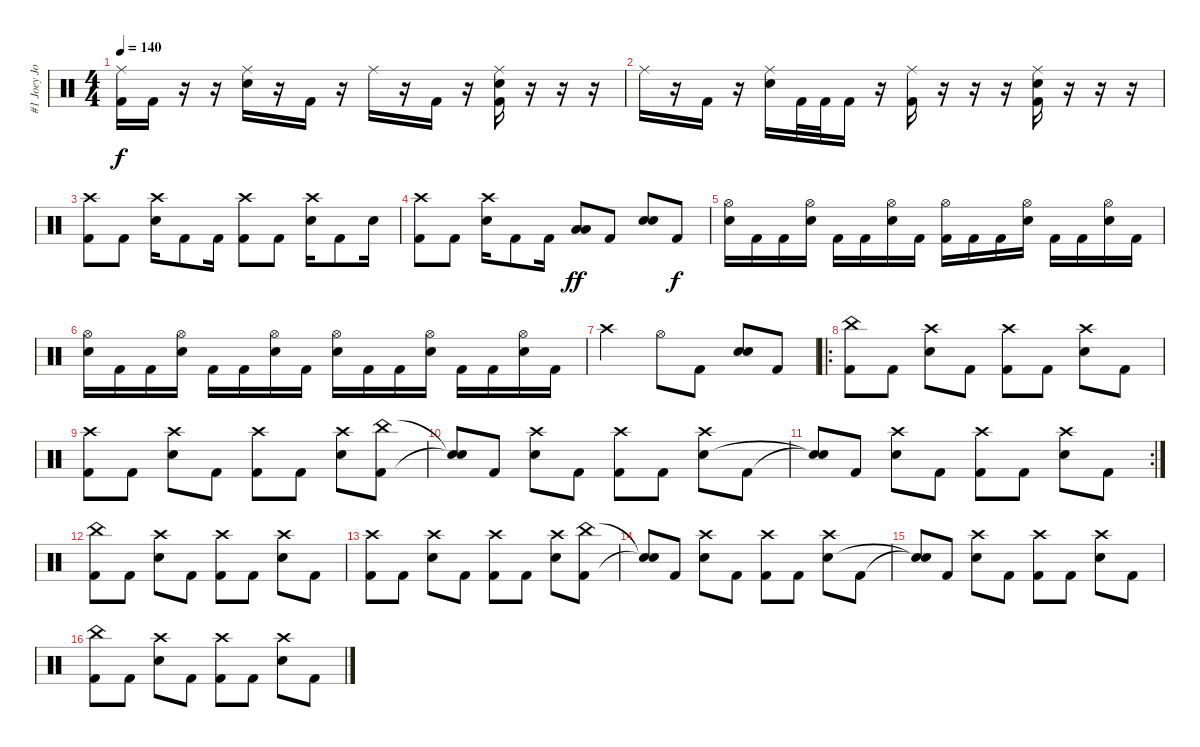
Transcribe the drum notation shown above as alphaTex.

\track ("#1 Joey Jordison" "#1 Joey Jo") {instrument percussion}
\staff {score}
\articulation defaults
\ts (4 4)
\tempo 140
\clef neutral
\ks c
("Ride (middle)" "Kick (hit) 2").16{dy f} "Kick (hit) 2".16 r.16 r.16 ("Ride (middle)" "Snare (hit) 2").16 r.16 "Kick (hit) 2".16 r.16 "Ride (middle)".16 r.16 "Kick (hit) 2".16 r.16 ("Ride (middle)" "Snare (hit) 2" "Kick (hit) 2").16 r.16 r.16 r.16 |
"Ride (middle)".16 r.16 "Kick (hit) 2".16 r.16 ("Ride (middle)" "Snare (hit) 2").16 "Kick (hit) 2".32 "Kick (hit) 2".32 "Kick (hit) 2".16 r.16 ("Ride (middle)" "Kick (hit) 2").16 r.16 r.16 r.16 ("Ride (middle)" "Snare (hit) 2" "Kick (hit) 2").16 r.16 r.16 r.16 |
("Crash high (hit)" "Kick (hit) 2").8 "Kick (hit) 2".8 ("Crash high (hit)" "Snare (hit) 2").16 "Kick (hit) 2".8 "Kick (hit) 2".16 ("Crash high (hit)" "Kick (hit) 2").8 "Kick (hit) 2".8 ("Crash high (hit)" "Snare (hit) 2").16 "Kick (hit) 2".8 "Snare (hit) 2".16 |
("Crash high (hit)" "Kick (hit) 2").8 "Kick (hit) 2".8 ("Crash high (hit)" "Snare (hit) 2").16 "Kick (hit) 2".8 "Kick (hit) 2".16 ("Low Floor Tom (hit)" "Low Tom (hit)").8{dy ff} "Kick (hit) 2".8 ("Snare (hit) 2" "Snare (hit) 2").8{bd 240} "Kick (hit) 2".8{dy f} |
("Hi-Hat (open)" "Snare (hit) 2").16 "Kick (hit) 2".16 "Kick (hit) 2".16 ("Hi-Hat (open)" "Snare (hit) 2").16 "Kick (hit) 2".16 "Kick (hit) 2".16 ("Hi-Hat (open)" "Snare (hit) 2").16 "Kick (hit) 2".16 ("Hi-Hat (open)" "Kick (hit) 2").16 "Kick (hit) 2".16 "Kick (hit) 2".16 ("Hi-Hat (open)" "Snare (hit) 2").16 "Kick (hit) 2".16 "Kick (hit) 2".16 ("Hi-Hat (open)" "Snare (hit) 2").16 "Kick (hit) 2".16 |
("Hi-Hat (open)" "Snare (hit) 2").16 "Kick (hit) 2".16 "Kick (hit) 2".16 ("Hi-Hat (open)" "Snare (hit) 2").16 "Kick (hit) 2".16 "Kick (hit) 2".16 ("Hi-Hat (open)" "Snare (hit) 2").16 "Kick (hit) 2".16 ("Hi-Hat (open)" "Snare (hit) 2").16 "Kick (hit) 2".16 "Kick (hit) 2".16 ("Hi-Hat (open)" "Snare (hit) 2").16 "Kick (hit) 2".16 "Kick (hit) 2".16 ("Hi-Hat (open)" "Snare (hit) 2").16 "Kick (hit) 2".16 |
"Crash high (hit)".2 "Hi-Hat (open)".8 "Kick (hit) 2".8 ("Snare (hit) 2" "Snare (hit) 2").8{bd 240} "Kick (hit) 2".8 |
\ro
("China (hit)" "Kick (hit) 2").8 "Kick (hit) 2".8 ("Crash high (hit)" "Snare (hit) 2").8 "Kick (hit) 2".8 ("Crash high (hit)" "Kick (hit) 2").8 "Kick (hit) 2".8 ("Crash high (hit)" "Snare (hit) 2").8 "Kick (hit) 2".8 |
("Crash high (hit)" "Kick (hit) 2").8 "Kick (hit) 2".8 ("Crash high (hit)" "Snare (hit) 2").8 "Kick (hit) 2".8 ("Crash high (hit)" "Kick (hit) 2").8 "Kick (hit) 2".8 ("Crash high (hit)" "Snare (hit) 2").8 ("China (hit)" "Kick (hit) 2").8 |
("Snare (hit)"{t} "Snare (hit)"{t}).8 "Kick (hit) 2".8 ("Crash high (hit)" "Snare (hit) 2").8 "Kick (hit) 2".8 ("Crash high (hit)" "Kick (hit) 2").8 "Kick (hit) 2".8 ("Crash high (hit)" "Snare (hit) 2").8 "Kick (hit) 2".8 |
\rc 2
("Snare (hit)"{t} "Snare (hit)"{t}).8 "Kick (hit) 2".8 ("Crash high (hit)" "Snare (hit) 2").8 "Kick (hit) 2".8 ("Crash high (hit)" "Kick (hit) 2").8 "Kick (hit) 2".8 ("Crash high (hit)" "Snare (hit) 2").8 "Kick (hit) 2".8 |
("China (hit)" "Kick (hit) 2").8 "Kick (hit) 2".8 ("Crash high (hit)" "Snare (hit) 2").8 "Kick (hit) 2".8 ("Crash high (hit)" "Kick (hit) 2").8 "Kick (hit) 2".8 ("Crash high (hit)" "Snare (hit) 2").8 "Kick (hit) 2".8 |
("Crash high (hit)" "Kick (hit) 2").8 "Kick (hit) 2".8 ("Crash high (hit)" "Snare (hit) 2").8 "Kick (hit) 2".8 ("Crash high (hit)" "Kick (hit) 2").8 "Kick (hit) 2".8 ("Crash high (hit)" "Snare (hit) 2").8 ("China (hit)" "Kick (hit) 2").8 |
("Snare (hit)"{t} "Snare (hit)"{t}).8 "Kick (hit) 2".8 ("Crash high (hit)" "Snare (hit) 2").8 "Kick (hit) 2".8 ("Crash high (hit)" "Kick (hit) 2").8 "Kick (hit) 2".8 ("Crash high (hit)" "Snare (hit) 2").8 "Kick (hit) 2".8 |
("Snare (hit)"{t} "Snare (hit)"{t}).8 "Kick (hit) 2".8 ("Crash high (hit)" "Snare (hit) 2").8 "Kick (hit) 2".8 ("Crash high (hit)" "Kick (hit) 2").8 "Kick (hit) 2".8 ("Crash high (hit)" "Snare (hit) 2").8 "Kick (hit) 2".8 |
("China (hit)" "Kick (hit) 2").8 "Kick (hit) 2".8 ("Crash high (hit)" "Snare (hit) 2").8 "Kick (hit) 2".8 ("Crash high (hit)" "Kick (hit) 2").8 "Kick (hit) 2".8 ("Crash high (hit)" "Snare (hit) 2").8 "Kick (hit) 2".8
